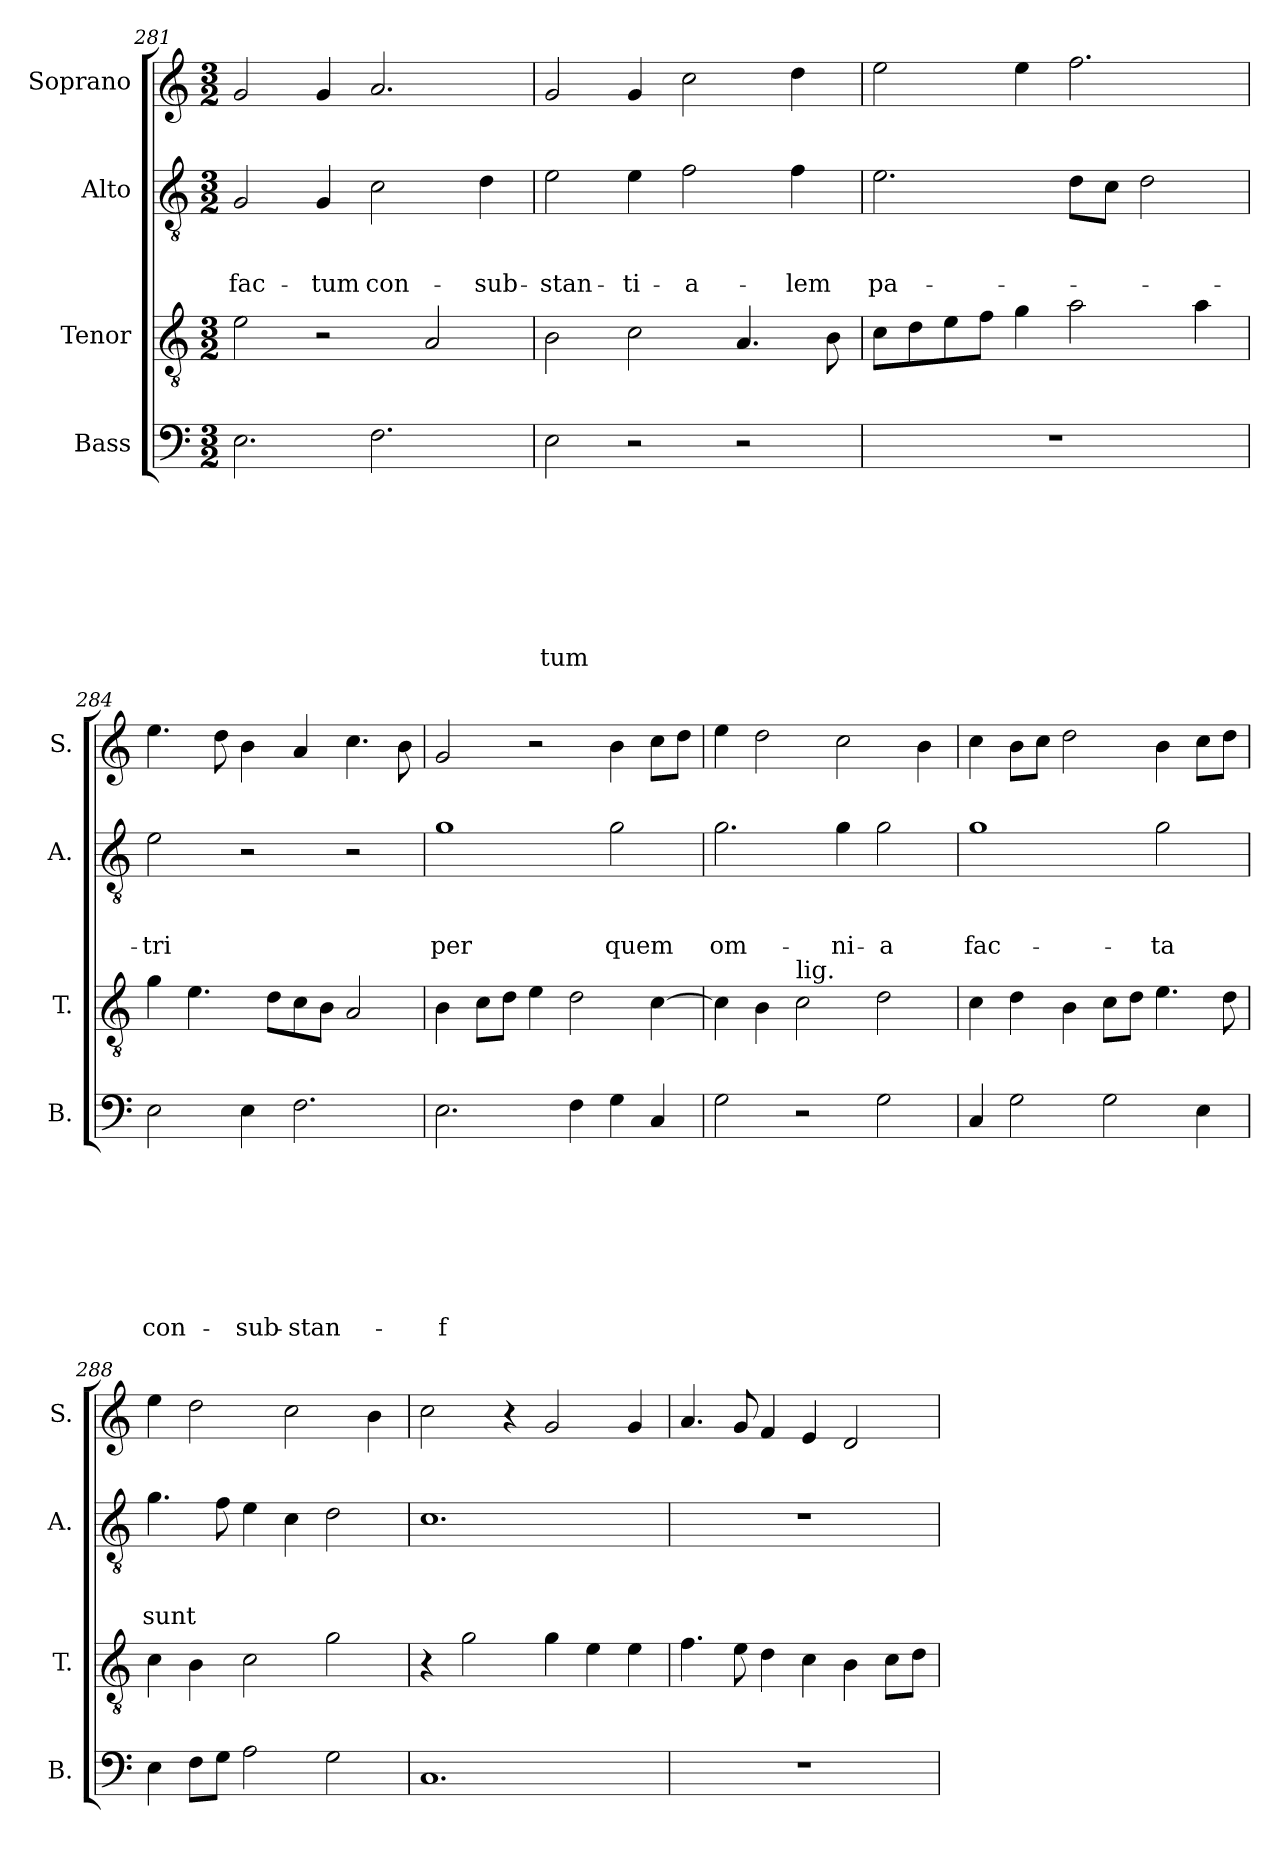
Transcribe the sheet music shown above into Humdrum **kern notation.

**kern	**text	**text	**text	**text	**text	**text	**text	**text	**kern	**kern	**text	**text	**text	**kern
*part4	*part4	*part4	*part4	*part4	*part4	*part4	*part4	*part4	*part3	*part2	*part2	*part2	*part2	*part1
*staff4	*staff4	*staff4	*staff4	*staff4	*staff4	*staff4	*staff4	*staff4	*staff3	*staff2	*staff2	*staff2	*staff2	*staff1
*I"Bass	*	*	*	*	*	*	*	*	*I"Tenor	*I"Alto	*	*	*	*I"Soprano
*I'B.	*	*	*	*	*	*	*	*	*I'T.	*I'A.	*	*	*	*I'S.
*clefF4	*	*	*	*	*	*	*	*	*clefGv2	*clefGv2	*	*	*	*clefG2
*k[]	*	*	*	*	*	*	*	*	*k[]	*k[]	*	*	*	*k[]
*C:	*	*	*	*	*	*	*	*	*C:	*C:	*	*	*	*C:
*M3/2	*	*	*	*	*	*	*	*	*M3/2	*M3/2	*	*	*	*M3/2
=281	=281	=281	=281	=281	=281	=281	=281	=281	=281	=281	=281	=281	=281	=281
!	!	!	!	!	!	!	!	!	!	!	!	!	!LO:LY:b	!
2.E\	.	.	.	.	.	.	.	.	2e\	2G/	.	.	fac-	2g/
!	!	!	!	!	!	!	!	!	!	!	!	!	!LO:LY:b	!
.	.	.	.	.	.	.	.	.	2r	4G/	.	.	-tum	4g/
!	!	!	!	!	!	!	!	!	!	!	!	!	!LO:LY:b	!
2.F\	.	.	.	.	.	.	.	.	.	2c\	.	.	con-	2.a/
.	.	.	.	.	.	.	.	.	2A/	.	.	.	.	.
!	!	!	!	!	!	!	!	!	!	!	!	!	!LO:LY:b	!
.	.	.	.	.	.	.	.	.	.	4d\	.	.	-sub-	.
!!LO:LB:g=z
=282	=282	=282	=282	=282	=282	=282	=282	=282	=282	=282	=282	=282	=282	=282
!	!	!	!	!	!	!	!	!LO:LY:b	!	!	!	!	!LO:LY:b	!
2E\	.	.	.	.	.	.	.	-tum	2B\	2e\	.	.	-stan-	2g/
!	!	!	!	!	!	!	!	!	!	!	!	!	!LO:LY:b	!
2r	.	.	.	.	.	.	.	.	2c\	4e\	.	.	-ti-	4g/
!	!	!	!	!	!	!	!	!	!	!	!	!	!LO:LY:b	!
.	.	.	.	.	.	.	.	.	.	2f\	.	.	-a-	2cc\
2r	.	.	.	.	.	.	.	.	4.A/	.	.	.	.	.
!	!	!	!	!	!	!	!	!	!	!	!	!	!LO:LY:b	!
.	.	.	.	.	.	.	.	.	.	4f\	.	.	-lem	4dd\
.	.	.	.	.	.	.	.	.	8B\	.	.	.	.	.
=283	=283	=283	=283	=283	=283	=283	=283	=283	=283	=283	=283	=283	=283	=283
!LO:N:vis=1	!	!	!	!	!	!	!	!	!	!	!	!	!LO:LY:b	!
1.r	.	.	.	.	.	.	.	.	8c\L	2.e\	.	.	pa-	2ee\
.	.	.	.	.	.	.	.	.	8d\	.	.	.	.	.
.	.	.	.	.	.	.	.	.	8e\	.	.	.	.	.
.	.	.	.	.	.	.	.	.	8f\J	.	.	.	.	.
.	.	.	.	.	.	.	.	.	4g\	.	.	.	.	4ee\
.	.	.	.	.	.	.	.	.	2a\	8d\L	.	.	.	2.ff\
.	.	.	.	.	.	.	.	.	.	8c\J	.	.	.	.
.	.	.	.	.	.	.	.	.	.	2d\	.	.	.	.
.	.	.	.	.	.	.	.	.	4a\	.	.	.	.	.
=284	=284	=284	=284	=284	=284	=284	=284	=284	=284	=284	=284	=284	=284	=284
!	!	!	!	!	!	!	!	!LO:LY:b	!	!	!	!	!LO:LY:b	!
2E\	.	.	.	.	.	.	.	con-	4g\	2e\	.	.	-tri	4.ee\
.	.	.	.	.	.	.	.	.	4.e\	.	.	.	.	.
.	.	.	.	.	.	.	.	.	.	.	.	.	.	8dd\
!	!	!	!	!	!	!	!	!LO:LY:b	!	!	!	!	!	!
4E\	.	.	.	.	.	.	.	-sub-	.	2r	.	.	.	4b\
.	.	.	.	.	.	.	.	.	8d\L	.	.	.	.	.
!	!	!	!	!	!	!	!	!LO:LY:b	!	!	!	!	!	!
2.F\	.	.	.	.	.	.	.	-stan-	8c\	.	.	.	.	4a/
.	.	.	.	.	.	.	.	.	8B\J	.	.	.	.	.
.	.	.	.	.	.	.	.	.	2A/	2r	.	.	.	4.cc\
.	.	.	.	.	.	.	.	.	.	.	.	.	.	8b\
!!LO:LB:g=z
=285	=285	=285	=285	=285	=285	=285	=285	=285	=285	=285	=285	=285	=285	=285
!	!	!	!	!	!	!	!	!LO:LY:b	!	!	!	!	!LO:LY:b	!
2.E\	.	.	.	.	.	.	.	-f	4B\	1g	.	.	per	2g/
.	.	.	.	.	.	.	.	.	8c\L	.	.	.	.	.
.	.	.	.	.	.	.	.	.	8d\J	.	.	.	.	.
.	.	.	.	.	.	.	.	.	4e\	.	.	.	.	2r
4F\	.	.	.	.	.	.	.	.	2d\	.	.	.	.	.
!	!	!	!	!	!	!	!	!	!	!	!	!	!LO:LY:b	!
4G\	.	.	.	.	.	.	.	.	.	2g\	.	.	quem	4b\
4C/	.	.	.	.	.	.	.	.	[>4c\	.	.	.	.	8cc\L
.	.	.	.	.	.	.	.	.	.	.	.	.	.	8dd\J
=286	=286	=286	=286	=286	=286	=286	=286	=286	=286	=286	=286	=286	=286	=286
!	!	!	!	!	!	!	!	!	!	!	!	!	!LO:LY:b	!
2G\	.	.	.	.	.	.	.	.	4c\]	2.g\	.	.	om-	4ee\
.	.	.	.	.	.	.	.	.	4B\	.	.	.	.	2dd\
!	!	!	!	!	!	!	!	!	!LO:TX:a:t=lig.	!	!	!	!	!
2r	.	.	.	.	.	.	.	.	2c\	.	.	.	.	.
!	!	!	!	!	!	!	!	!	!	!	!	!	!LO:LY:b	!
.	.	.	.	.	.	.	.	.	.	4g\	.	.	-ni-	2cc\
!	!	!	!	!	!	!	!	!	!	!	!	!	!LO:LY:b	!
2G\	.	.	.	.	.	.	.	.	2d\	2g\	.	.	-a	.
.	.	.	.	.	.	.	.	.	.	.	.	.	.	4b\
=287	=287	=287	=287	=287	=287	=287	=287	=287	=287	=287	=287	=287	=287	=287
!	!	!	!	!	!	!	!	!	!	!	!	!	!LO:LY:b	!
4C/	.	.	.	.	.	.	.	.	4c\	1g	.	.	fac-	4cc\
2G\	.	.	.	.	.	.	.	.	4d\	.	.	.	.	8b\L
.	.	.	.	.	.	.	.	.	.	.	.	.	.	8cc\J
.	.	.	.	.	.	.	.	.	4B\	.	.	.	.	2dd\
2G\	.	.	.	.	.	.	.	.	8c\L	.	.	.	.	.
.	.	.	.	.	.	.	.	.	8d\J	.	.	.	.	.
!	!	!	!	!	!	!	!	!	!	!	!	!	!LO:LY:b	!
.	.	.	.	.	.	.	.	.	4.e\	2g\	.	.	-ta	4b\
4E\	.	.	.	.	.	.	.	.	.	.	.	.	.	8cc\L
.	.	.	.	.	.	.	.	.	8d\	.	.	.	.	8dd\J
=288	=288	=288	=288	=288	=288	=288	=288	=288	=288	=288	=288	=288	=288	=288
!	!	!	!	!	!	!	!	!	!	!	!	!	!LO:LY:b	!
4E\	.	.	.	.	.	.	.	.	4c\	4.g\	.	.	sunt	4ee\
8F\L	.	.	.	.	.	.	.	.	4B\	.	.	.	.	2dd\
8G\J	.	.	.	.	.	.	.	.	.	8f\	.	.	.	.
2A\	.	.	.	.	.	.	.	.	2c\	4e\	.	.	.	.
.	.	.	.	.	.	.	.	.	.	4c\	.	.	.	2cc\
2G\	.	.	.	.	.	.	.	.	2g\	2d\	.	.	.	.
.	.	.	.	.	.	.	.	.	.	.	.	.	.	4b\
!!LO:PB:g=z
=289	=289	=289	=289	=289	=289	=289	=289	=289	=289	=289	=289	=289	=289	=289
1.C	.	.	.	.	.	.	.	.	4r	1.c	.	.	.	2cc\
.	.	.	.	.	.	.	.	.	2g\	.	.	.	.	.
.	.	.	.	.	.	.	.	.	.	.	.	.	.	4r
.	.	.	.	.	.	.	.	.	4g\	.	.	.	.	2g/
.	.	.	.	.	.	.	.	.	4e\	.	.	.	.	.
.	.	.	.	.	.	.	.	.	4e\	.	.	.	.	4g/
=290	=290	=290	=290	=290	=290	=290	=290	=290	=290	=290	=290	=290	=290	=290
!LO:N:vis=1	!	!	!	!	!	!	!	!	!	!LO:N:vis=1	!	!	!	!
1.r	.	.	.	.	.	.	.	.	4.f\	1.r	.	.	.	4.a/
.	.	.	.	.	.	.	.	.	8e\	.	.	.	.	8g/
.	.	.	.	.	.	.	.	.	4d\	.	.	.	.	4f/
.	.	.	.	.	.	.	.	.	4c\	.	.	.	.	4e/
.	.	.	.	.	.	.	.	.	4B\	.	.	.	.	2d/
.	.	.	.	.	.	.	.	.	8c\L	.	.	.	.	.
.	.	.	.	.	.	.	.	.	8d\J	.	.	.	.	.
=	=	=	=	=	=	=	=	=	=	=	=	=	=	=
*-	*-	*-	*-	*-	*-	*-	*-	*-	*-	*-	*-	*-	*-	*-
